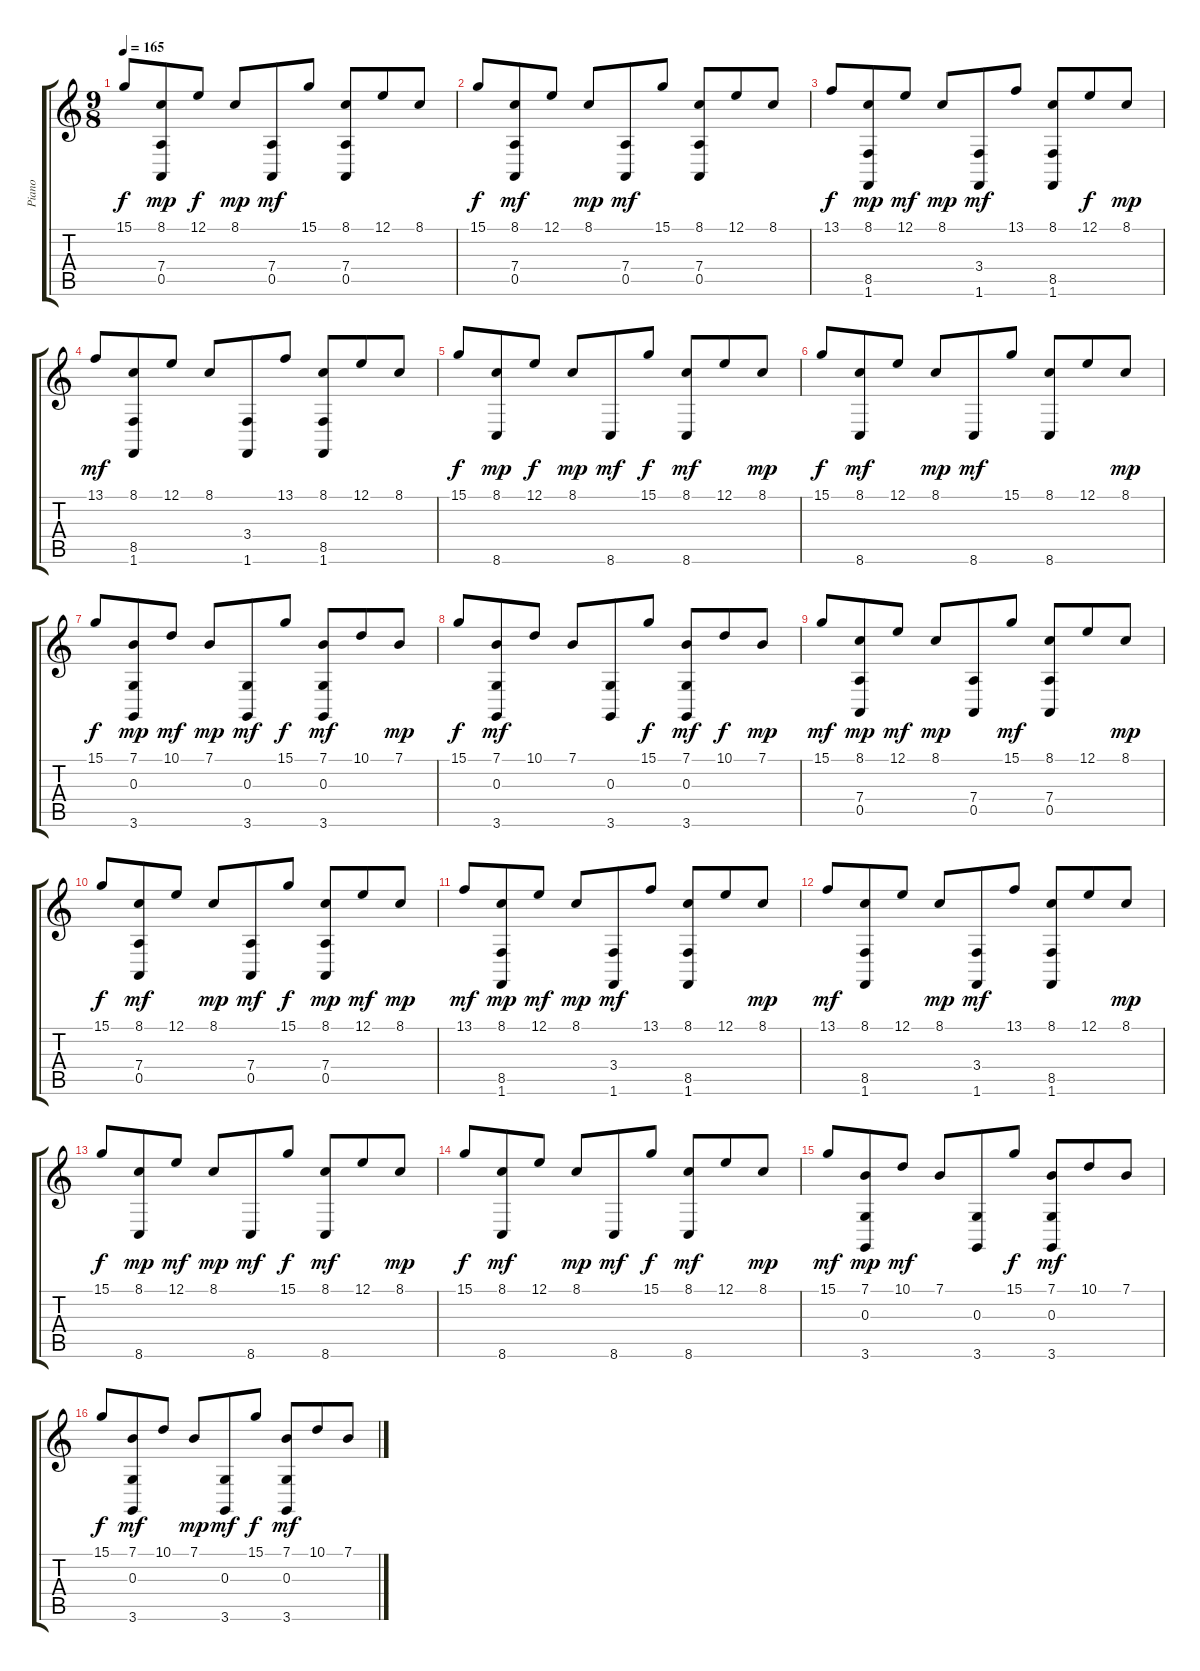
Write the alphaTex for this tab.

\track ("Piano" "Piano") {instrument acousticgrandpiano}
\staff {score tabs}
\tuning (E4 B3 G3 D3 A2 E2) {hide}
\ts (9 8)
\tempo 165
\clef g2
\ks c
15.1.8{dy f} (8.1 7.4 0.5).8{dy mp} 12.1.8{dy f} 8.1.8{dy mp} (7.4 0.5).8{dy mf} 15.1.8 (8.1 7.4 0.5).8 12.1.8 8.1.8 |
15.1.8{dy f} (8.1 7.4 0.5).8{dy mf} 12.1.8 8.1.8{dy mp} (7.4 0.5).8{dy mf} 15.1.8 (8.1 7.4 0.5).8 12.1.8 8.1.8 |
13.1.8{dy f} (8.1 8.5 1.6).8{dy mp} 12.1.8{dy mf} 8.1.8{dy mp} (3.4 1.6).8{dy mf} 13.1.8 (8.1 8.5 1.6).8 12.1.8{dy f} 8.1.8{dy mp} |
13.1.8{dy mf} (8.1 8.5 1.6).8 12.1.8 8.1.8 (3.4 1.6).8 13.1.8 (8.1 8.5 1.6).8 12.1.8 8.1.8 |
15.1.8{dy f} (8.1 8.6).8{dy mp} 12.1.8{dy f} 8.1.8{dy mp} 8.6.8{dy mf} 15.1.8{dy f} (8.1 8.6).8{dy mf} 12.1.8 8.1.8{dy mp} |
15.1.8{dy f} (8.1 8.6).8{dy mf} 12.1.8 8.1.8{dy mp} 8.6.8{dy mf} 15.1.8 (8.1 8.6).8 12.1.8 8.1.8{dy mp} |
15.1.8{dy f} (7.1 0.3 3.6).8{dy mp} 10.1.8{dy mf} 7.1.8{dy mp} (0.3 3.6).8{dy mf} 15.1.8{dy f} (7.1 0.3 3.6).8{dy mf} 10.1.8 7.1.8{dy mp} |
15.1.8{dy f} (7.1 0.3 3.6).8{dy mf} 10.1.8 7.1.8 (0.3 3.6).8 15.1.8{dy f} (7.1 0.3 3.6).8{dy mf} 10.1.8{dy f} 7.1.8{dy mp} |
15.1.8{dy mf} (8.1 7.4 0.5).8{dy mp} 12.1.8{dy mf} 8.1.8{dy mp} (7.4 0.5).8 15.1.8{dy mf} (8.1 7.4 0.5).8 12.1.8 8.1.8{dy mp} |
15.1.8{dy f} (8.1 7.4 0.5).8{dy mf} 12.1.8 8.1.8{dy mp} (7.4 0.5).8{dy mf} 15.1.8{dy f} (8.1 7.4 0.5).8{dy mp} 12.1.8{dy mf} 8.1.8{dy mp} |
13.1.8{dy mf} (8.1 8.5 1.6).8{dy mp} 12.1.8{dy mf} 8.1.8{dy mp} (3.4 1.6).8{dy mf} 13.1.8 (8.1 8.5 1.6).8 12.1.8 8.1.8{dy mp} |
13.1.8{dy mf} (8.1 8.5 1.6).8 12.1.8 8.1.8{dy mp} (3.4 1.6).8{dy mf} 13.1.8 (8.1 8.5 1.6).8 12.1.8 8.1.8{dy mp} |
15.1.8{dy f} (8.1 8.6).8{dy mp} 12.1.8{dy mf} 8.1.8{dy mp} 8.6.8{dy mf} 15.1.8{dy f} (8.1 8.6).8{dy mf} 12.1.8 8.1.8{dy mp} |
15.1.8{dy f} (8.1 8.6).8{dy mf} 12.1.8 8.1.8{dy mp} 8.6.8{dy mf} 15.1.8{dy f} (8.1 8.6).8{dy mf} 12.1.8 8.1.8{dy mp} |
15.1.8{dy mf} (7.1 0.3 3.6).8{dy mp} 10.1.8{dy mf} 7.1.8 (0.3 3.6).8 15.1.8{dy f} (7.1 0.3 3.6).8{dy mf} 10.1.8 7.1.8 |
15.1.8{dy f} (7.1 0.3 3.6).8{dy mf} 10.1.8 7.1.8{dy mp} (0.3 3.6).8{dy mf} 15.1.8{dy f} (7.1 0.3 3.6).8{dy mf} 10.1.8 7.1.8
